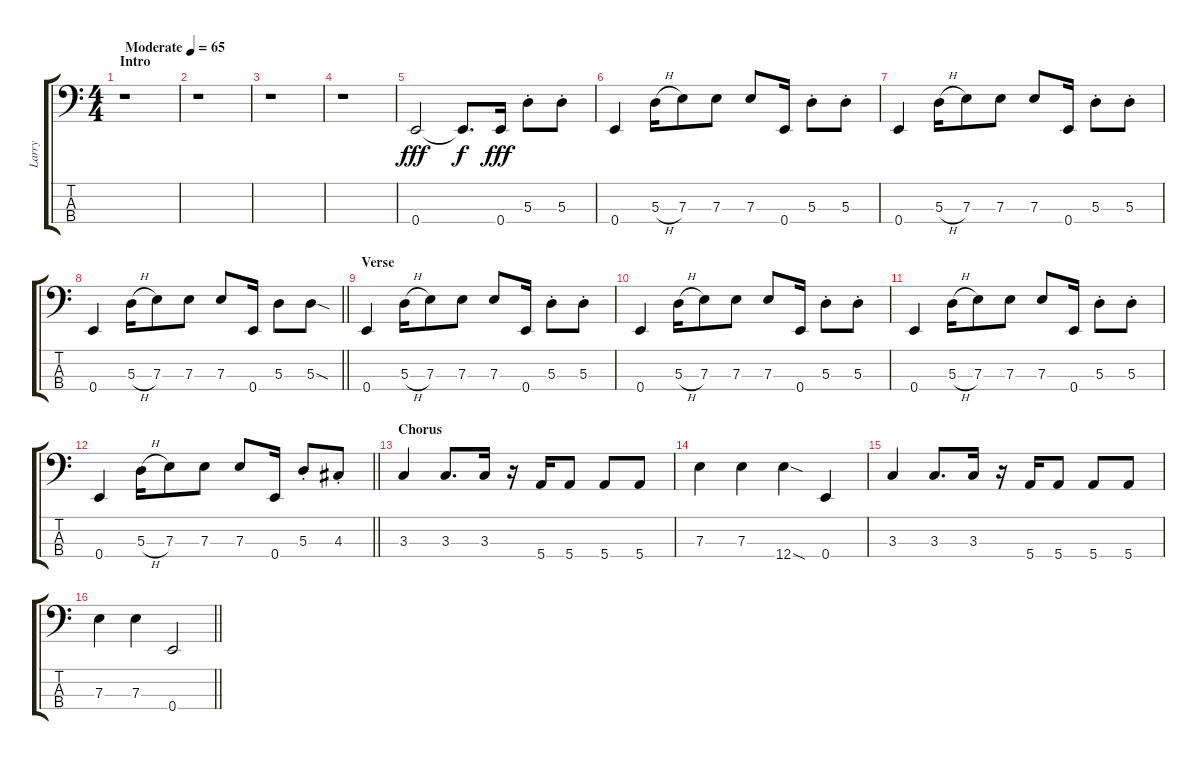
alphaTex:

\track ("Larry" "Larry") {instrument electricbasspick}
\staff {score tabs}
\tuning (G2 D2 A1 E1) {hide}
\ts (4 4)
\section ("" "Intro")
\tempo (65 "Moderate")
\clef f4
\ks c
r.1{dy fff instrument electricbasspick} |
r.1 |
r.1 |
r.1 |
0.4.2{volume 16} 0.4{t}.8{d dy f} 0.4.16{dy fff} 5.3{st}.8 5.3{st}.8 |
0.4.4 5.3{h}.16 7.3.8 7.3.8 7.3.8 0.4.16 5.3{st}.8 5.3{st}.8 |
0.4.4 5.3{h}.16 7.3.8 7.3.8 7.3.8 0.4.16 5.3{st}.8 5.3{st}.8 |
\barLineRight lightlight
0.4.4 5.3{h}.16 7.3.8 7.3.8 7.3.8 0.4.16 5.3.8 5.3{sod}.8 |
\section ("" "Verse")
0.4.4{volume 13} 5.3{h}.16 7.3.8 7.3.8 7.3.8 0.4.16 5.3{st}.8 5.3{st}.8 |
0.4.4 5.3{h}.16 7.3.8 7.3.8 7.3.8 0.4.16 5.3{st}.8 5.3{st}.8 |
0.4.4 5.3{h}.16 7.3.8 7.3.8 7.3.8 0.4.16 5.3{st}.8 5.3{st}.8 |
\barLineRight lightlight
0.4.4 5.3{h}.16 7.3.8 7.3.8 7.3.8 0.4.16 5.3{st}.8 4.3{st}.8 |
\section ("" "Chorus")
3.3.4 3.3.8{d} 3.3.16 r.16 5.4.16 5.4.8 5.4.8 5.4.8 |
7.3.4 7.3.4 12.4{sod}.4 0.4.4 |
3.3.4 3.3.8{d} 3.3.16 r.16 5.4.16 5.4.8 5.4.8 5.4.8 |
\barLineRight lightlight
7.3.4 7.3.4 0.4.2
